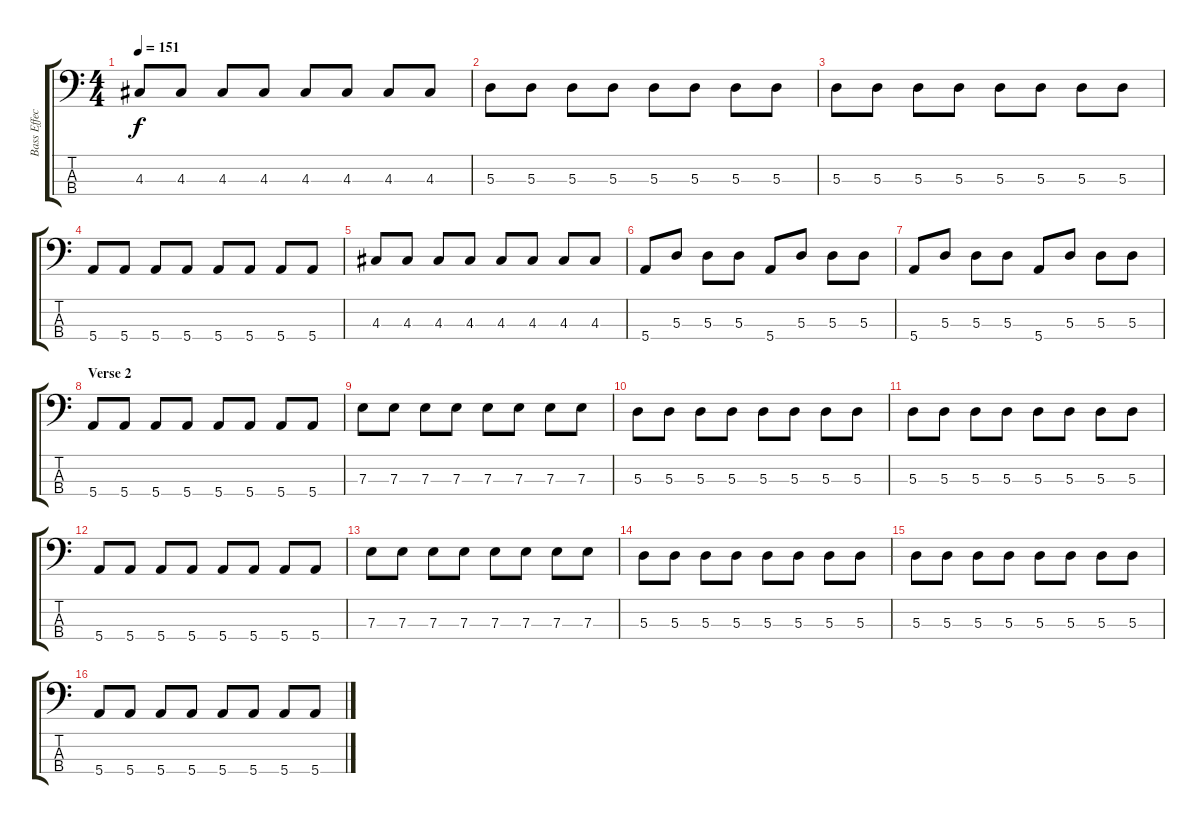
\track ("Bass Effect" "Bass Effec") {instrument slapbass2}
\staff {score tabs}
\tuning (G2 D2 A1 E1) {hide}
\ts (4 4)
\tempo 151
\clef f4
\ks c
4.3.8{dy f} 4.3.8 4.3.8 4.3.8 4.3.8 4.3.8 4.3.8 4.3.8 |
5.3.8 5.3.8 5.3.8 5.3.8 5.3.8 5.3.8 5.3.8 5.3.8 |
5.3.8 5.3.8 5.3.8 5.3.8 5.3.8 5.3.8 5.3.8 5.3.8 |
5.4.8 5.4.8 5.4.8 5.4.8 5.4.8 5.4.8 5.4.8 5.4.8 |
4.3.8 4.3.8 4.3.8 4.3.8 4.3.8 4.3.8 4.3.8 4.3.8 |
5.4.8 5.3.8 5.3.8 5.3.8 5.4.8 5.3.8 5.3.8 5.3.8 |
5.4.8 5.3.8 5.3.8 5.3.8 5.4.8 5.3.8 5.3.8 5.3.8 |
\section ("" "Verse 2")
5.4.8 5.4.8 5.4.8 5.4.8 5.4.8 5.4.8 5.4.8 5.4.8 |
7.3.8 7.3.8 7.3.8 7.3.8 7.3.8 7.3.8 7.3.8 7.3.8 |
5.3.8 5.3.8 5.3.8 5.3.8 5.3.8 5.3.8 5.3.8 5.3.8 |
5.3.8 5.3.8 5.3.8 5.3.8 5.3.8 5.3.8 5.3.8 5.3.8 |
5.4.8 5.4.8 5.4.8 5.4.8 5.4.8 5.4.8 5.4.8 5.4.8 |
7.3.8 7.3.8 7.3.8 7.3.8 7.3.8 7.3.8 7.3.8 7.3.8 |
5.3.8 5.3.8 5.3.8 5.3.8 5.3.8 5.3.8 5.3.8 5.3.8 |
5.3.8 5.3.8 5.3.8 5.3.8 5.3.8 5.3.8 5.3.8 5.3.8 |
5.4.8 5.4.8 5.4.8 5.4.8 5.4.8 5.4.8 5.4.8 5.4.8
